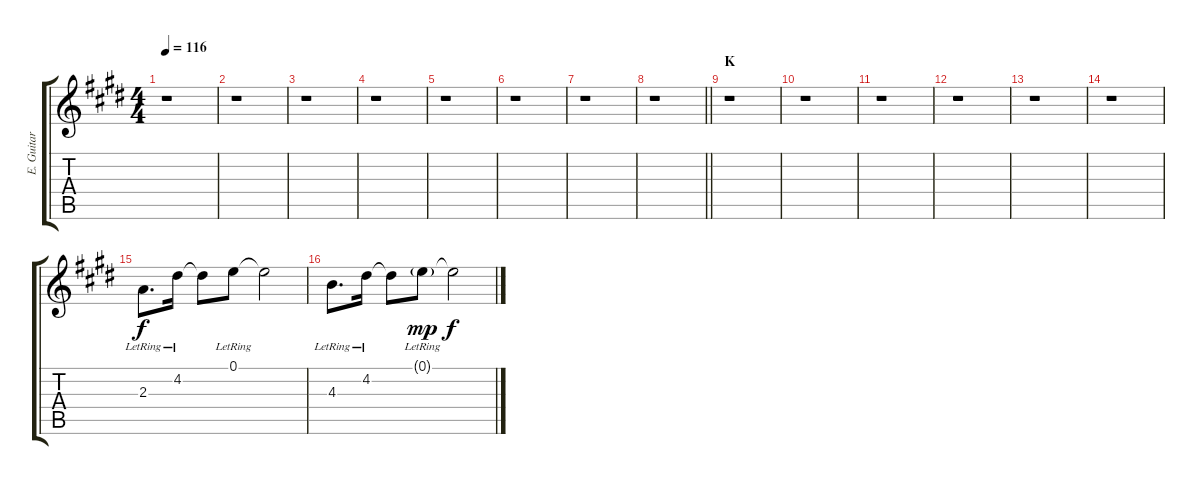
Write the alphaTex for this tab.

\track ("E. Guitar II" "E. Guitar ") {instrument electricguitarclean}
\staff {score tabs}
\tuning (E4 B3 G3 D3 A2 E2) {hide}
\ts (4 4)
\tempo 116
\clef g2
\ks e
r.1{dy f} |
r.1 |
r.1 |
r.1 |
r.1 |
r.1 |
r.1 |
\barLineRight lightlight
r.1 |
\section ("" "K")
r.1 |
r.1 |
r.1 |
r.1 |
r.1 |
r.1 |
2.3{lr}.8{d} 4.2{lr}.16 4.2{t}.8 0.1{lr}.8 0.1{t}.2 |
4.3{lr}.8{d} 4.2{lr}.16 4.2{t}.8 0.1{g lr}.8{dy mp} 0.1{t}.2{dy f}
